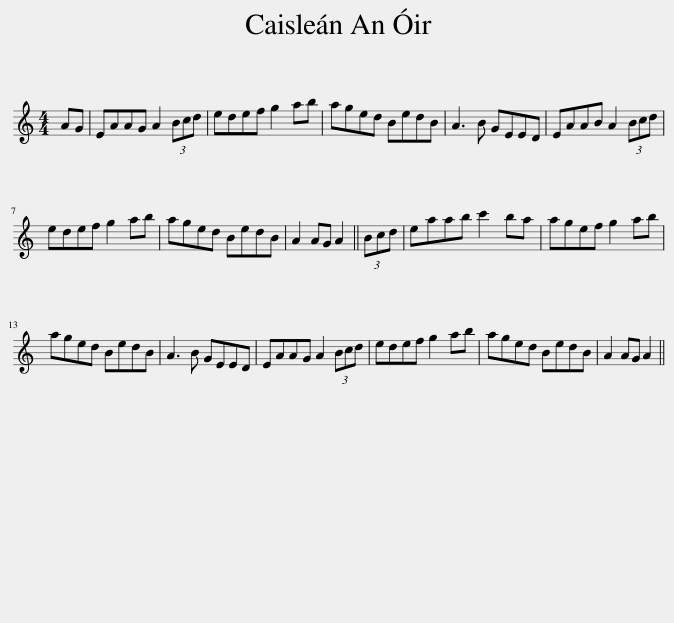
X:1
L:1/8
M:4/4
I:linebreak $
K:C
V:1 treble
V:1
 AG | EAAG A2 (3Bcd | edef g2 ab | aged BedB | A3 B GEED | %5
 EAAB A2 (3Bcd |$ edef g2 ab | aged BedB | A2 AG A2 || (3Bcd | %10
 eaab c'2 ba | agef g2 ab |$ aged BedB | A3 B GEED | EAAG A2 (3Bcd | %15
 edef g2 ab | aged BedB | A2 AG A2 || %18
